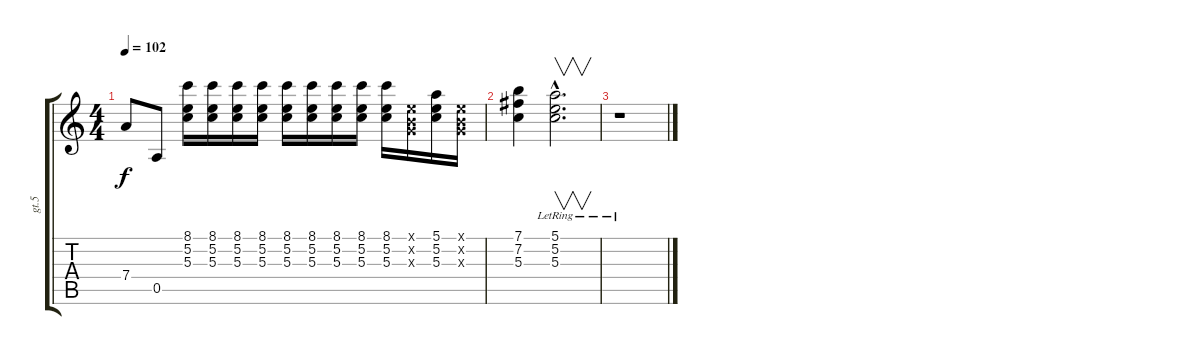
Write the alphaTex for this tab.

\track ("gt.5" "gt.5") {instrument overdrivenguitar}
\staff {score tabs}
\tuning (E4 B3 G3 D3 A2 E2) {hide}
\ts (4 4)
\tempo 102
\clef g2
\ks c
7.4.8{dy f} 0.5.8 (8.1 5.2 5.3).16 (8.1 5.2 5.3).16 (8.1 5.2 5.3).16 (8.1 5.2 5.3).16 (8.1 5.2 5.3).16 (8.1 5.2 5.3).16 (8.1 5.2 5.3).16 (8.1 5.2 5.3).16 (8.1 5.2 5.3).16 (0.1{x} 0.2{x} 0.3{x}).16 (5.1 5.2 5.3).16 (0.1{x} 0.2{x} 0.3{x}).16 |
(7.1 7.2 5.3).4 (5.1{hac lr} 5.2{hac} 5.3{hac}).2{v d} |
r.1
